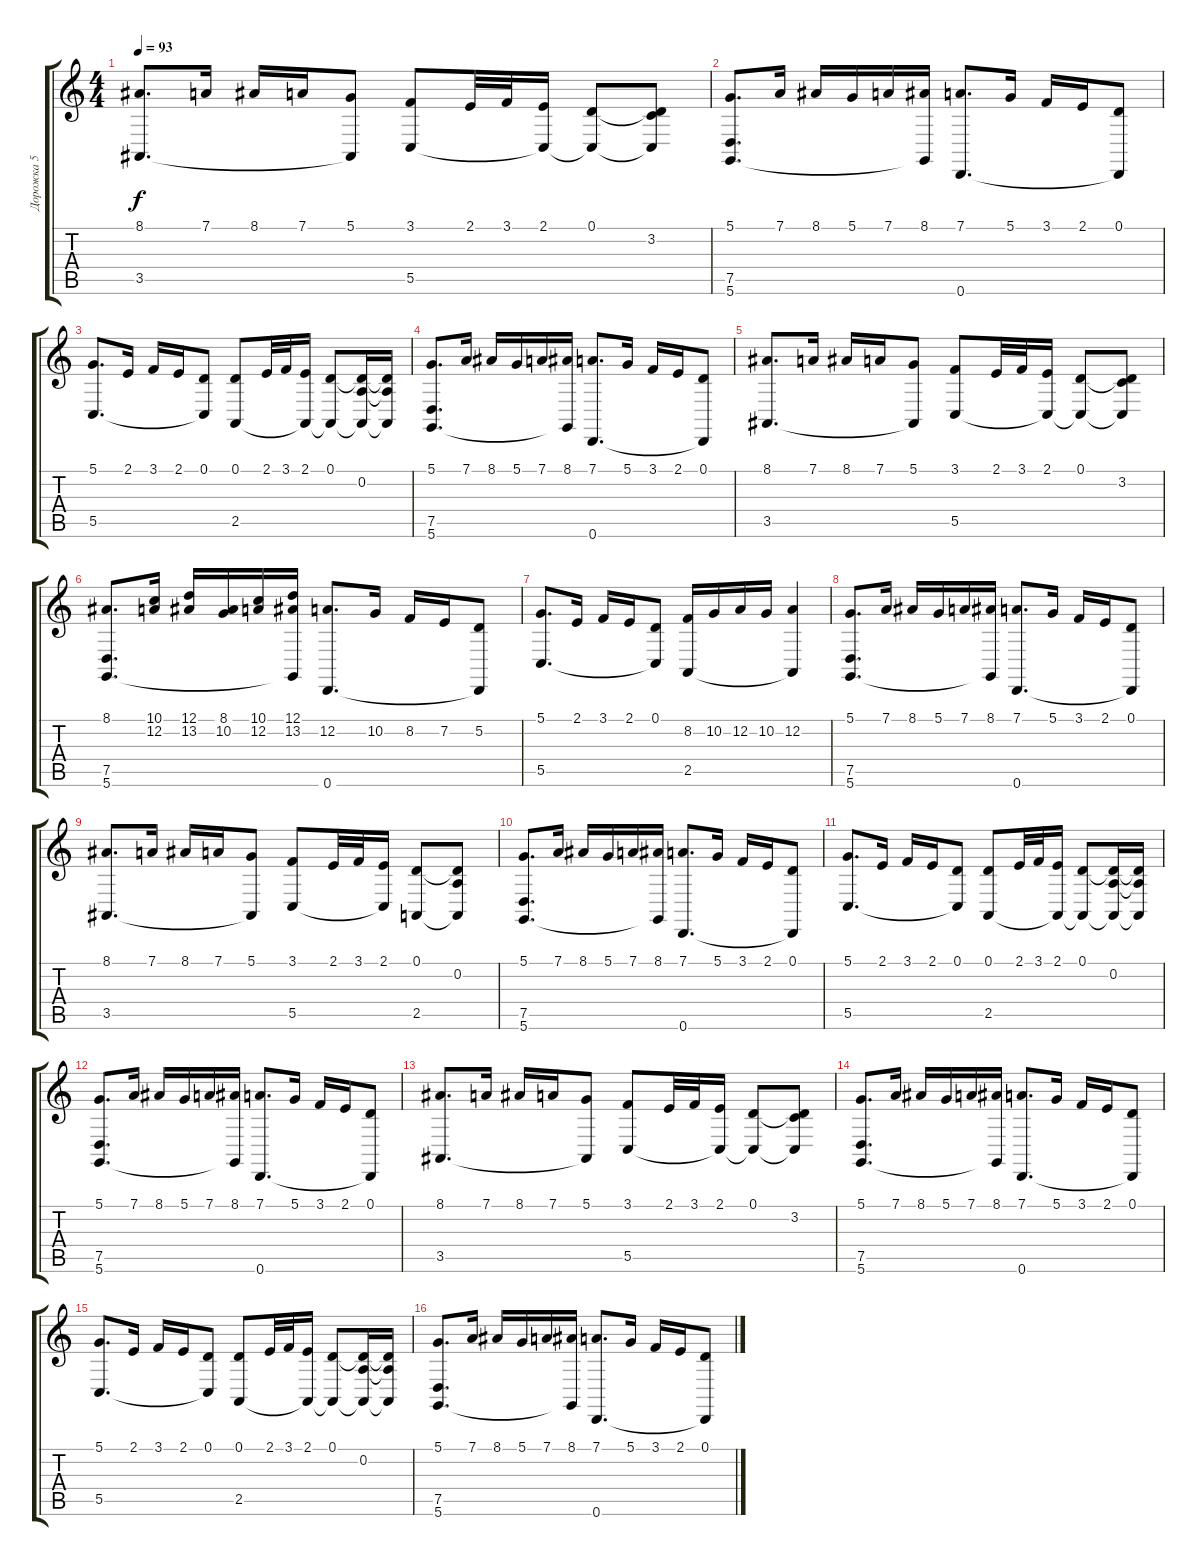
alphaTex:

\track ("Дорожка 5" "Дорожка 5") {instrument accordion}
\staff {score tabs}
\tuning (D4 A3 F3 C3 G2 D2) {hide}
\ts (4 4)
\tempo 93
\clef g2
\ks c
(8.1 3.5).8{d dy f} 7.1.16 8.1.16 7.1.16 (5.1 3.5{t}).8 (3.1 5.5).8 2.1.32 3.1.32 (2.1 5.5{t}).16 (0.1 5.5{t}).8 (0.1{t} 3.2 5.5{t}).8 |
(5.1 7.5 5.6).8{d} 7.1.16 8.1.16 5.1.16 7.1.16 (8.1 5.6{t}).16 (7.1 0.6).8{d} 5.1.16 3.1.16 2.1.16 (0.1 0.6{t}).8 |
(5.1 5.5).8{d} 2.1.16 3.1.16 2.1.16 (0.1 5.5{t}).8 (0.1 2.5).8 2.1.32 3.1.32 (2.1 2.5{t}).16 (0.1 2.5{t}).8 (0.1{t} 0.2 2.5{t}).16 (0.1{t} 0.2{t} 2.5{t}).16 |
(5.1 7.5 5.6).8{d} 7.1.16 8.1.16 5.1.16 7.1.16 (8.1 5.6{t}).16 (7.1 0.6).8{d} 5.1.16 3.1.16 2.1.16 (0.1 0.6{t}).8 |
(8.1 3.5).8{d} 7.1.16 8.1.16 7.1.16 (5.1 3.5{t}).8 (3.1 5.5).8 2.1.32 3.1.32 (2.1 5.5{t}).16 (0.1 5.5{t}).8 (0.1{t} 3.2 5.5{t}).8 |
(8.1 7.5 5.6).8{d} (10.1 12.2).16 (12.1 13.2).16 (8.1 10.2).16 (10.1 12.2).16 (12.1 13.2 5.6{t}).16 (12.2 0.6).8{d} 10.2.16 8.2.16 7.2.16 (5.2 0.6{t}).8 |
(5.1 5.5).8{d} 2.1.16 3.1.16 2.1.16 (0.1 5.5{t}).8 (8.2 2.5).16 10.2.16 12.2.16 10.2.16 (12.2 2.5{t}).4 |
(5.1 7.5 5.6).8{d} 7.1.16 8.1.16 5.1.16 7.1.16 (8.1 5.6{t}).16 (7.1 0.6).8{d} 5.1.16 3.1.16 2.1.16 (0.1 0.6{t}).8 |
(8.1 3.5).8{d} 7.1.16 8.1.16 7.1.16 (5.1 3.5{t}).8 (3.1 5.5).8 2.1.32 3.1.32 (2.1 5.5{t}).16 (0.1 2.5).8 (0.1{t} 0.2 2.5{t}).8 |
(5.1 7.5 5.6).8{d} 7.1.16 8.1.16 5.1.16 7.1.16 (8.1 5.6{t}).16 (7.1 0.6).8{d} 5.1.16 3.1.16 2.1.16 (0.1 0.6{t}).8 |
(5.1 5.5).8{d} 2.1.16 3.1.16 2.1.16 (0.1 5.5{t}).8 (0.1 2.5).8 2.1.32 3.1.32 (2.1 2.5{t}).16 (0.1 2.5{t}).8 (0.1{t} 0.2 2.5{t}).16 (0.1{t} 0.2{t} 2.5{t}).16 |
(5.1 7.5 5.6).8{d} 7.1.16 8.1.16 5.1.16 7.1.16 (8.1 5.6{t}).16 (7.1 0.6).8{d} 5.1.16 3.1.16 2.1.16 (0.1 0.6{t}).8 |
(8.1 3.5).8{d} 7.1.16 8.1.16 7.1.16 (5.1 3.5{t}).8 (3.1 5.5).8 2.1.32 3.1.32 (2.1 5.5{t}).16 (0.1 5.5{t}).8 (0.1{t} 3.2 5.5{t}).8 |
(5.1 7.5 5.6).8{d} 7.1.16 8.1.16 5.1.16 7.1.16 (8.1 5.6{t}).16 (7.1 0.6).8{d} 5.1.16 3.1.16 2.1.16 (0.1 0.6{t}).8 |
(5.1 5.5).8{d} 2.1.16 3.1.16 2.1.16 (0.1 5.5{t}).8 (0.1 2.5).8 2.1.32 3.1.32 (2.1 2.5{t}).16 (0.1 2.5{t}).8 (0.1{t} 0.2 2.5{t}).16 (0.1{t} 0.2{t} 2.5{t}).16 |
(5.1 7.5 5.6).8{d} 7.1.16 8.1.16 5.1.16 7.1.16 (8.1 5.6{t}).16 (7.1 0.6).8{d} 5.1.16 3.1.16 2.1.16 (0.1 0.6{t}).8
